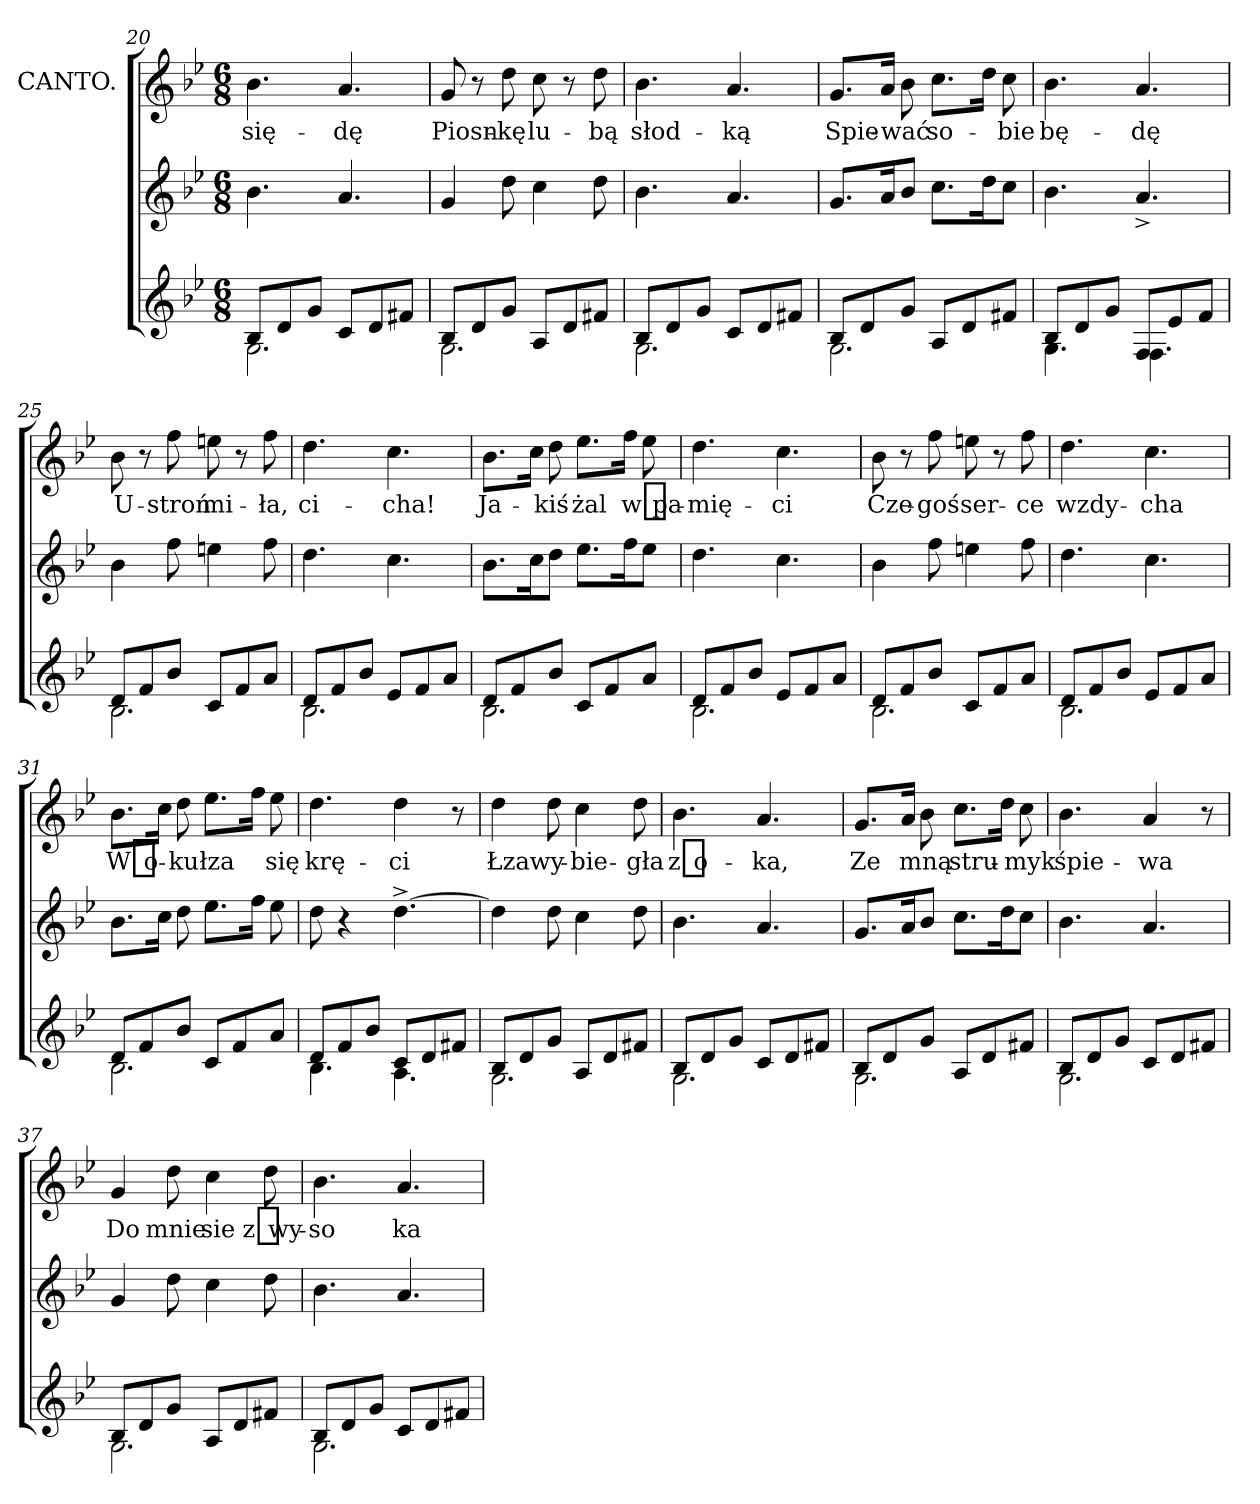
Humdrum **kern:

**kern	**kern	**kern	**text
*part2	*part2	*part1	*part1
*staff3	*staff2	*staff1	*staff1
*	*	*I"CANTO.	*
*clefG2	*clefG2	*clefG2	*
*k[b-e-]	*k[b-e-]	*k[b-e-]	*
*g:	*g:	*g:	*
*M6/8	*M6/8	*M6/8	*
=20	=20	=20	=20
*^	*	*	*
8B-L	2.G	4.b-	4.b-	się-
8d	.	.	.	.
8gJ	.	.	.	.
8cL	.	4.a	4.a	-dę
8d	.	.	.	.
8f#XJ	.	.	.	.
=21	=21	=21	=21	=21
8B-L	2.G	4g	8g	Piosn-
8d	.	.	8r	.
8gJ	.	8dd	8dd	-kę
8AL	.	4cc	8cc	lu-
8d	.	.	8r	.
8f#XJ	.	8dd	8dd	-bą
=22	=22	=22	=22	=22
8B-L	2.G	4.b-	4.b-	słod-
8d	.	.	.	.
8gJ	.	.	.	.
8cL	.	4.a	4.a	-ką
8d	.	.	.	.
8f#XJ	.	.	.	.
=23	=23	=23	=23	=23
8B-L	2.G	8.gL	8.gL	Spie-
8d	.	.	.	.
.	.	16ak	16aJk	.
8gJ	.	8b-J	8b-	-wać
8AL	.	8.ccL	8.ccL	so-
8d	.	.	.	.
.	.	16ddk	16ddJk	.
8f#XJ	.	8ccJ	8cc	-bie
=24	=24	=24	=24	=24
8B-L	4.G	4.b-	4.b-	bę-
8d	.	.	.	.
8gJ	.	.	.	.
8FL	4.F	4.a^<	4.a	-dę
8e-	.	.	.	.
8fJ	.	.	.	.
=25	=25	=25	=25	=25
8dL	2.B-	4b-	8b-	U-
8f	.	.	8r	.
8b-J	.	8ff	8ff	-stroń
8cL	.	4een	8een	mi-
8f	.	.	8r	.
8aJ	.	8ff	8ff	-ła,
=26	=26	=26	=26	=26
8dL	2.B-	4.dd	4.dd	ci-
8f	.	.	.	.
8b-J	.	.	.	.
8e-L	.	4.cc	4.cc	-cha!
8f	.	.	.	.
8aJ	.	.	.	.
=27	=27	=27	=27	=27
8dL	2.B-	8.b-L	8.b-L	Ja-
8f	.	.	.	.
.	.	16cck	16ccJk	.
8b-J	.	8ddJ	8dd	-kiś
8cL	.	8.ee-L	8.ee-L	żal
8f	.	.	.	.
.	.	16ffk	16ffJk	.
8aJ	.	8ee-J	8ee-	w pa-
=28	=28	=28	=28	=28
8dL	2.B-	4.dd	4.dd	-mię-
8f	.	.	.	.
8b-J	.	.	.	.
8e-L	.	4.cc	4.cc	-ci
8f	.	.	.	.
8aJ	.	.	.	.
=29	=29	=29	=29	=29
8dL	2.B-	4b-	8b-	Cze-
8f	.	.	8r	.
8b-J	.	8ff	8ff	-goś
8cL	.	4een	8een	ser-
8f	.	.	8r	.
8aJ	.	8ff	8ff	-ce
=30	=30	=30	=30	=30
8dL	2.B-	4.dd	4.dd	wzdy-
8f	.	.	.	.
8b-J	.	.	.	.
8e-L	.	4.cc	4.cc	-cha
8f	.	.	.	.
8aJ	.	.	.	.
=31	=31	=31	=31	=31
8dL	2.B-	8.b-L	8.b-L	W o-
8f	.	.	.	.
.	.	16ccJk	16ccJk	.
8b-J	.	8dd	8dd	-ku
8cL	.	8.ee-L	8.ee-L	łza
8f	.	.	.	.
.	.	16ffJk	16ffJk	.
8aJ	.	8ee-	8ee-	się
=32	=32	=32	=32	=32
8dL	4.B-	8dd	4.dd	krę-
8f	.	4r	.	.
8b-J	.	.	.	.
8cL	4.A	[4.dd^<	4dd	-ci
8d	.	.	.	.
8f#XJ	.	.	8r	.
=33	=33	=33	=33	=33
8B-L	2.G	4dd]	4dd	Łza
8d	.	.	.	.
8gJ	.	8dd	8dd	wy-
8AL	.	4cc	4cc	-bie-
8d	.	.	.	.
8f#XJ	.	8dd	8dd	-gła
=34	=34	=34	=34	=34
8B-L	2.G	4.b-	4.b-	z o-
8d	.	.	.	.
8gJ	.	.	.	.
8cL	.	4.a	4.a	-ka,
8d	.	.	.	.
8f#XJ	.	.	.	.
=35	=35	=35	=35	=35
8B-L	2.G	8.gL	8.gL	Ze
8d	.	.	.	.
.	.	16ak	16aJk	.
8gJ	.	8b-J	8b-	mną
8AL	.	8.ccL	8.ccL	stru-
8d	.	.	.	.
.	.	16ddk	16ddJk	.
8f#XJ	.	8ccJ	8cc	-myk
=36	=36	=36	=36	=36
8B-L	2.G	4.b-	4.b-	śpie-
8d	.	.	.	.
8gJ	.	.	.	.
8cL	.	4.a	4a	-wa
8d	.	.	.	.
8f#XJ	.	.	8r	.
=37	=37	=37	=37	=37
8B-L	2.G	4g	4g	Do
8d	.	.	.	.
8gJ	.	8dd	8dd	mnie
8AL	.	4cc	4cc	sie
8d	.	.	.	.
8f#XJ	.	8dd	8dd	z wy-
=38	=38	=38	=38	=38
8B-L	2.G	4.b-	4.b-	-so
8d	.	.	.	.
8gJ	.	.	.	.
8cL	.	4.a	4.a	-ka
8d	.	.	.	.
8f#XJ	.	.	.	.
*v	*v	*	*	*
=	=	=	=
*-	*-	*-	*-
